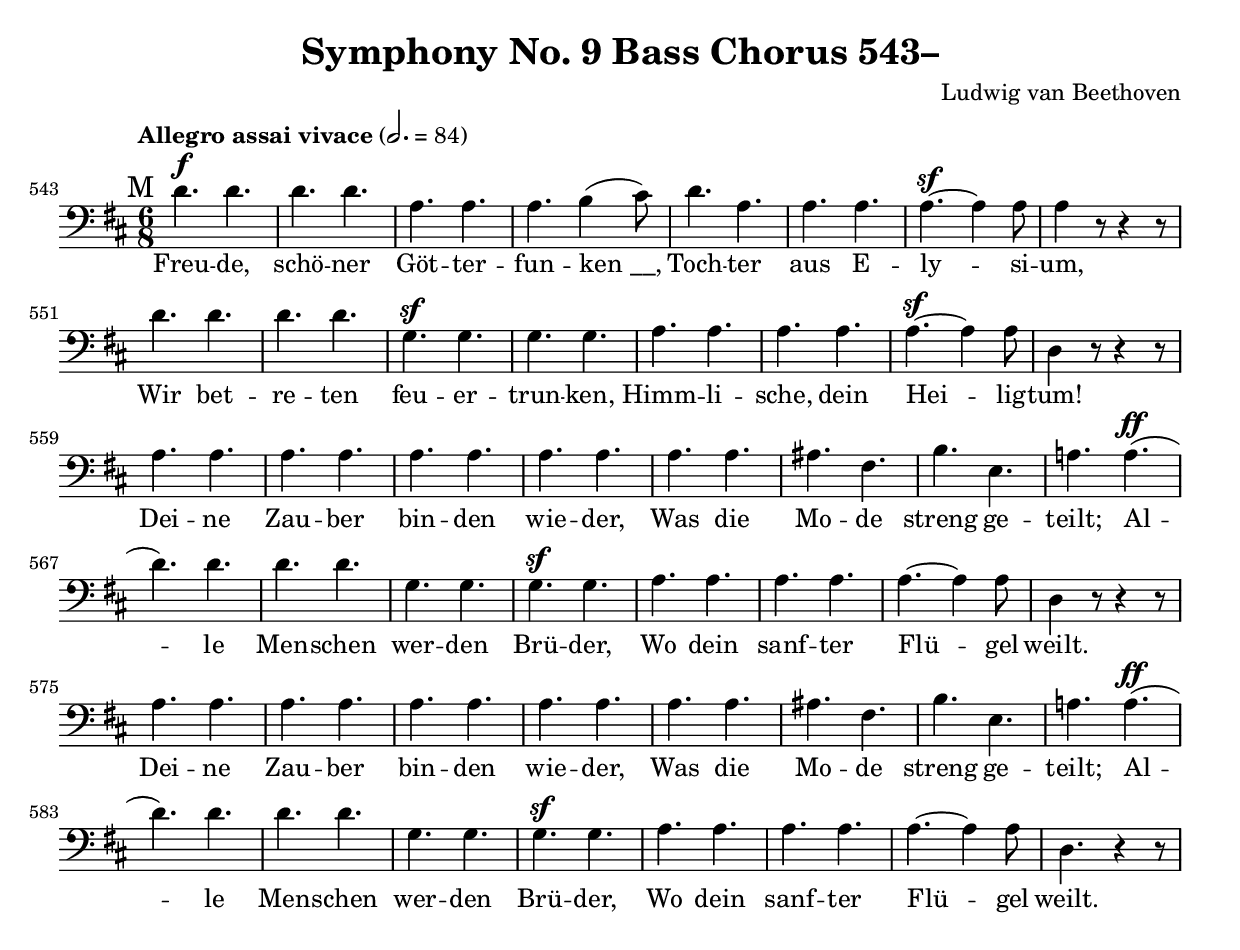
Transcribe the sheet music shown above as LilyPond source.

\version "2.24.4"
\header {
  title = "Symphony No. 9 Bass Chorus 543–"
  composer = "Ludwig van Beethoven"
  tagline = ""
}
\language "english"
\score {
  <<
  \relative {
    \clef bass
    \key d \major
    \time 6/8
    \tempo "Allegro assai vivace" 2. = 84
    \set Score.currentBarNumber = #543
    \mark "M"
    d'4.^\f d | d d | a a | a b4( cs8) | d4. a | a a | a^\sf~a4 a8 | a4 r8 r4 r8 | \break
    d4. d | d d | g,^\sf g | g g | a a | a a | a^\sf~a4 a8 | d,4 r8 r4 r8 | \break
    a'4. a | a a | a a | a a | a a | as fs | b e, | a! a^\ff( | \break
    d) d | d d | g, g | g^\sf g | a a | a a | a~a4 a8 | d,4 r8 r4 r8 |
    a'4. a | a a | a a | a a | a a | as fs | b e, | a! a^\ff( |
    d) d | d d | g, g | g^\sf g | a a | a a | a~a4 a8 | d,4. r4 r8 |
  }
  \addlyrics {
    Freu -- de, schö -- ner Göt -- ter -- fun -- "ken __,"
    Toch -- ter aus E -- ly -- si -- um,
    Wir bet -- re -- ten feu -- er -- trun -- ken,
    Himm -- li -- sche, dein Hei -- lig -- tum!
    Dei -- ne Zau -- ber bin -- den wie -- der,
    Was die Mo -- de streng ge -- teilt;
    Al -- le Men -- schen wer -- den Brü -- der,
    Wo dein sanf -- ter Flü -- gel weilt.
    Dei -- ne Zau -- ber bin -- den wie -- der,
    Was die Mo -- de streng ge -- teilt;
    Al -- le Men -- schen wer -- den Brü -- der,
    Wo dein sanf -- ter Flü -- gel weilt.
  }
  >>
  \layout { indent = 0 }
  \midi {}
}
